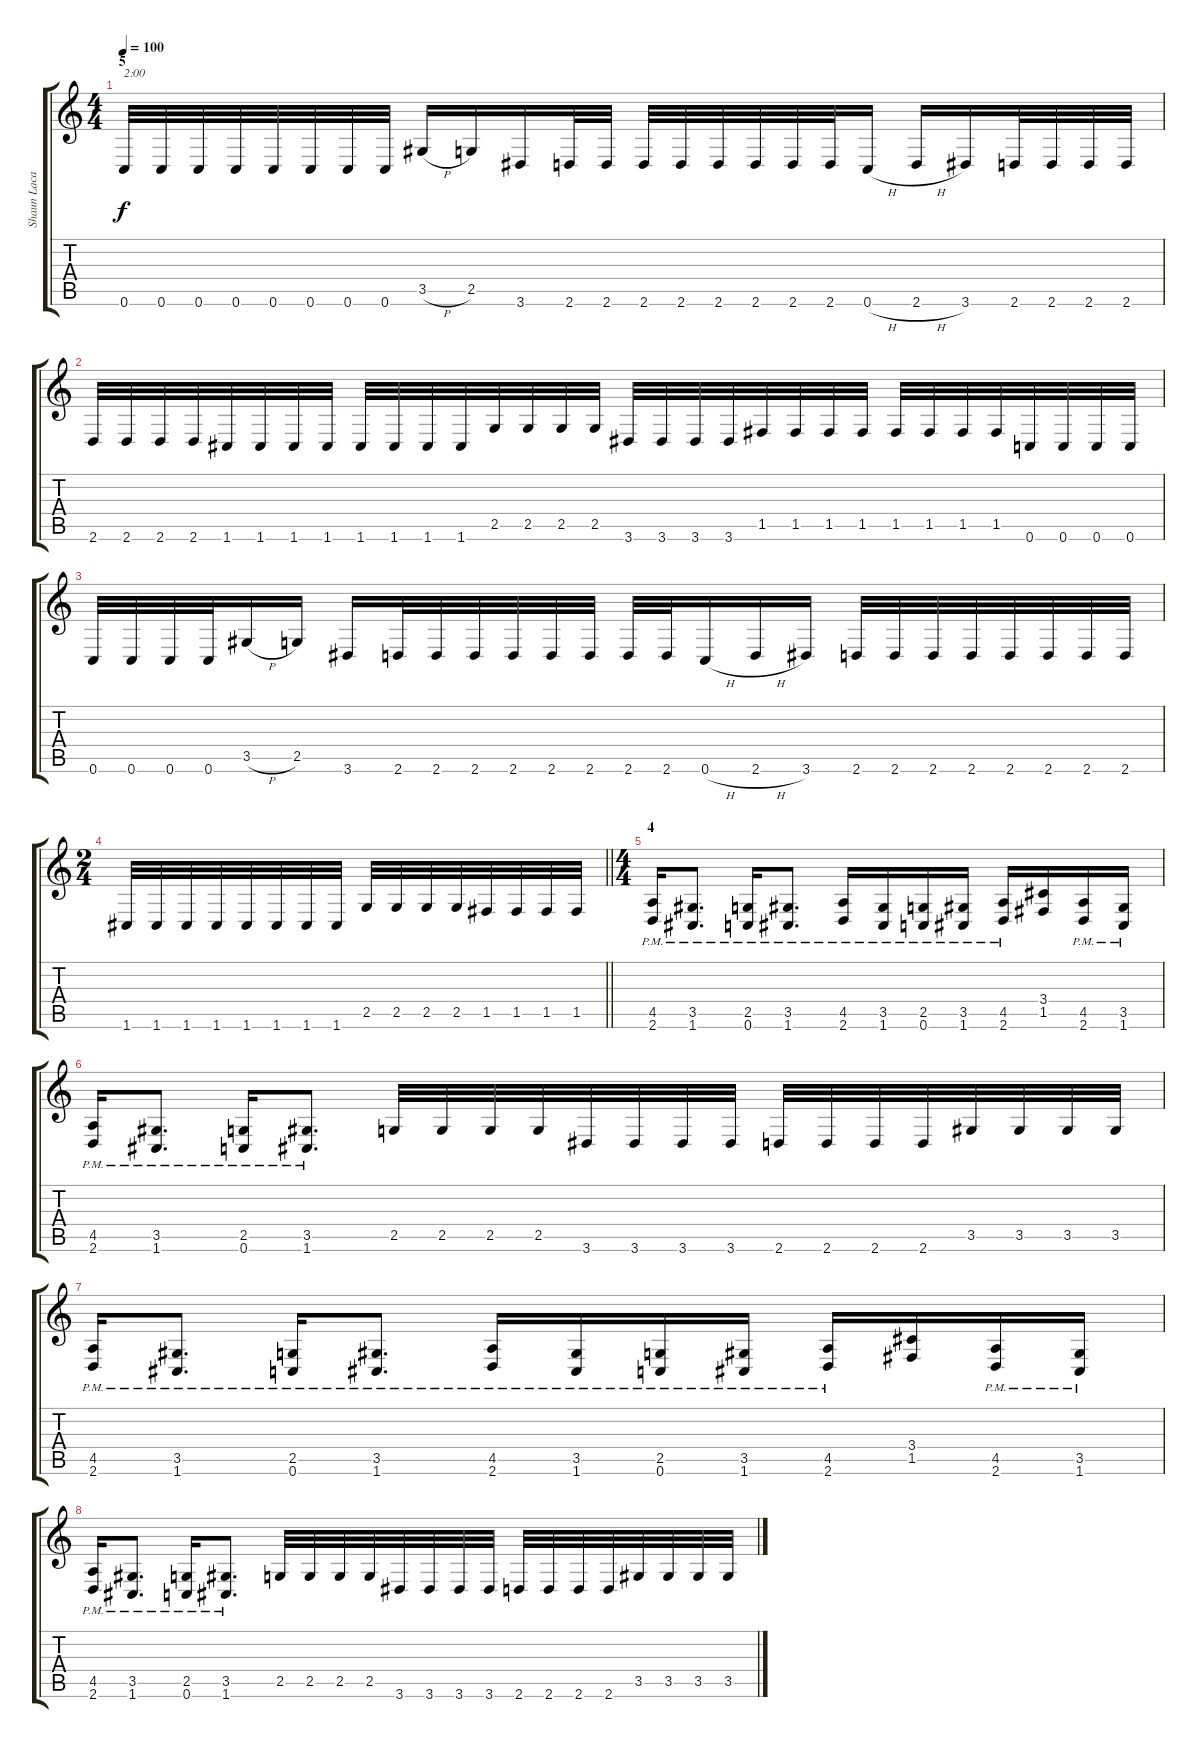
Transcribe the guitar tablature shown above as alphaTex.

\track ("Shaun Lacanne" "Shaun Laca") {instrument distortionguitar}
\staff {score tabs}
\tuning (C4 G3 Eb3 Bb2 F2 C2) {hide}
\ts (4 4)
\section ("" "5")
\tempo 100
\clef g2
\ks c
0.6.32{txt "2:00" dy f} 0.6.32 0.6.32 0.6.32 0.6.32 0.6.32 0.6.32 0.6.32 3.5{h}.16 2.5.16 3.6.16 2.6.32 2.6.32 2.6.32 2.6.32 2.6.32 2.6.32 2.6.32 2.6.32 0.6{h}.16 2.6{h}.16 3.6.16 2.6.32 2.6.32 2.6.32 2.6.32 |
2.6.32 2.6.32 2.6.32 2.6.32 1.6.32 1.6.32 1.6.32 1.6.32 1.6.32 1.6.32 1.6.32 1.6.32 2.5.32 2.5.32 2.5.32 2.5.32 3.6.32 3.6.32 3.6.32 3.6.32 1.5.32 1.5.32 1.5.32 1.5.32 1.5.32 1.5.32 1.5.32 1.5.32 0.6.32 0.6.32 0.6.32 0.6.32 |
0.6.32 0.6.32 0.6.32 0.6.32 3.5{h}.16 2.5.16 3.6.16 2.6.32 2.6.32 2.6.32 2.6.32 2.6.32 2.6.32 2.6.32 2.6.32 0.6{h}.16 2.6{h}.16 3.6.16 2.6.32 2.6.32 2.6.32 2.6.32 2.6.32 2.6.32 2.6.32 2.6.32 |
\ts (2 4)
\barLineRight lightlight
1.6.32 1.6.32 1.6.32 1.6.32 1.6.32 1.6.32 1.6.32 1.6.32 2.5.32 2.5.32 2.5.32 2.5.32 1.5.32 1.5.32 1.5.32 1.5.32 |
\ts (4 4)
\section ("" "4")
(4.5{pm} 2.6{pm}).16 (3.5{pm} 1.6{pm}).8{d} (2.5{pm} 0.6{pm}).16 (3.5{pm} 1.6{pm}).8{d} (4.5{pm} 2.6{pm}).16 (3.5{pm} 1.6{pm}).16 (2.5{pm} 0.6{pm}).16 (3.5{pm} 1.6{pm}).16 (4.5{pm} 2.6{pm}).16 (3.4 1.5).16 (4.5{pm} 2.6{pm}).16 (3.5{pm} 1.6{pm}).16 |
(4.5{pm} 2.6{pm}).16 (3.5{pm} 1.6{pm}).8{d} (2.5{pm} 0.6{pm}).16 (3.5{pm} 1.6{pm}).8{d} 2.5.32 2.5.32 2.5.32 2.5.32 3.6.32 3.6.32 3.6.32 3.6.32 2.6.32 2.6.32 2.6.32 2.6.32 3.5.32 3.5.32 3.5.32 3.5.32 |
(4.5{pm} 2.6{pm}).16 (3.5{pm} 1.6{pm}).8{d} (2.5{pm} 0.6{pm}).16 (3.5{pm} 1.6{pm}).8{d} (4.5{pm} 2.6{pm}).16 (3.5{pm} 1.6{pm}).16 (2.5{pm} 0.6{pm}).16 (3.5{pm} 1.6{pm}).16 (4.5{pm} 2.6{pm}).16 (3.4 1.5).16 (4.5{pm} 2.6{pm}).16 (3.5{pm} 1.6{pm}).16 |
(4.5{pm} 2.6{pm}).16 (3.5{pm} 1.6{pm}).8{d} (2.5{pm} 0.6{pm}).16 (3.5{pm} 1.6{pm}).8{d} 2.5.32 2.5.32 2.5.32 2.5.32 3.6.32 3.6.32 3.6.32 3.6.32 2.6.32 2.6.32 2.6.32 2.6.32 3.5.32 3.5.32 3.5.32 3.5.32
